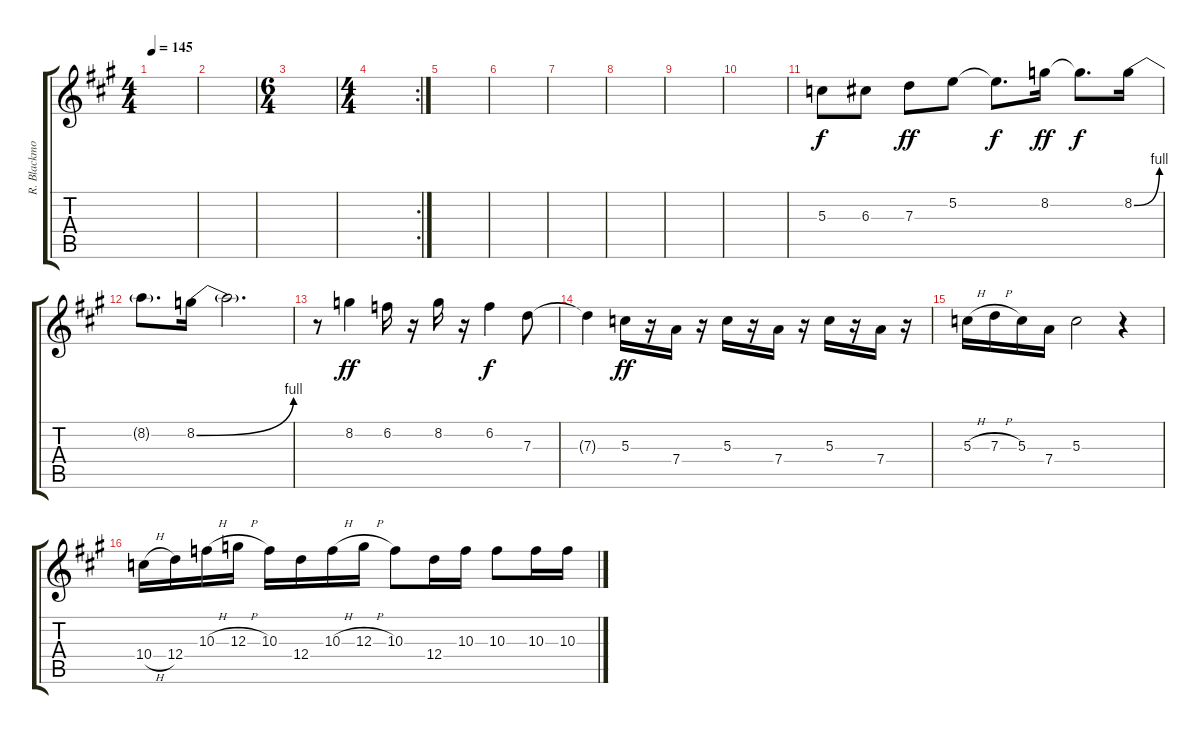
\track ("R. Blackmore solo rechts" "R. Blackmo") {instrument overdrivenguitar}
\staff {score tabs}
\tuning (E4 B3 G3 D3 A2 E2) {hide}
\ts (4 4)
\tempo 145
\clef g2
\ks a
|
|
\ts (6 4)
|
\rc 2
\ts (4 4)
|
|
|
|
|
|
|
5.3.8 6.3.8 7.3.8{dy ff} 5.2.8 5.2{t}.8{d dy f} 8.2.16{dy ff} 8.2{t}.8{d dy f} 8.2{be (bend 0 0 60 4)}.16 |
8.2{t}.8{d} 8.2{be (bend 0 0 60 4)}.16 8.2{t}.2{d} |
r.8 8.2.4{dy ff} 6.2.16 r.16 8.2.16 r.16 6.2.4{dy f} 7.3.8 |
7.3{t}.4 5.3.16{dy ff} r.16 7.4.16 r.16 5.3.16 r.16 7.4.16 r.16 5.3.16 r.16 7.4.16 r.16 |
5.3{h}.16 7.3{h}.16 5.3.16 7.4.16 5.3.2 r.4 |
10.4{h}.16 12.4.16 10.3{h}.16 12.3{h}.16 10.3.16 12.4.16 10.3{h}.16 12.3{h}.16 10.3.8 12.4.16 10.3.16 10.3.8 10.3.16 10.3.16
